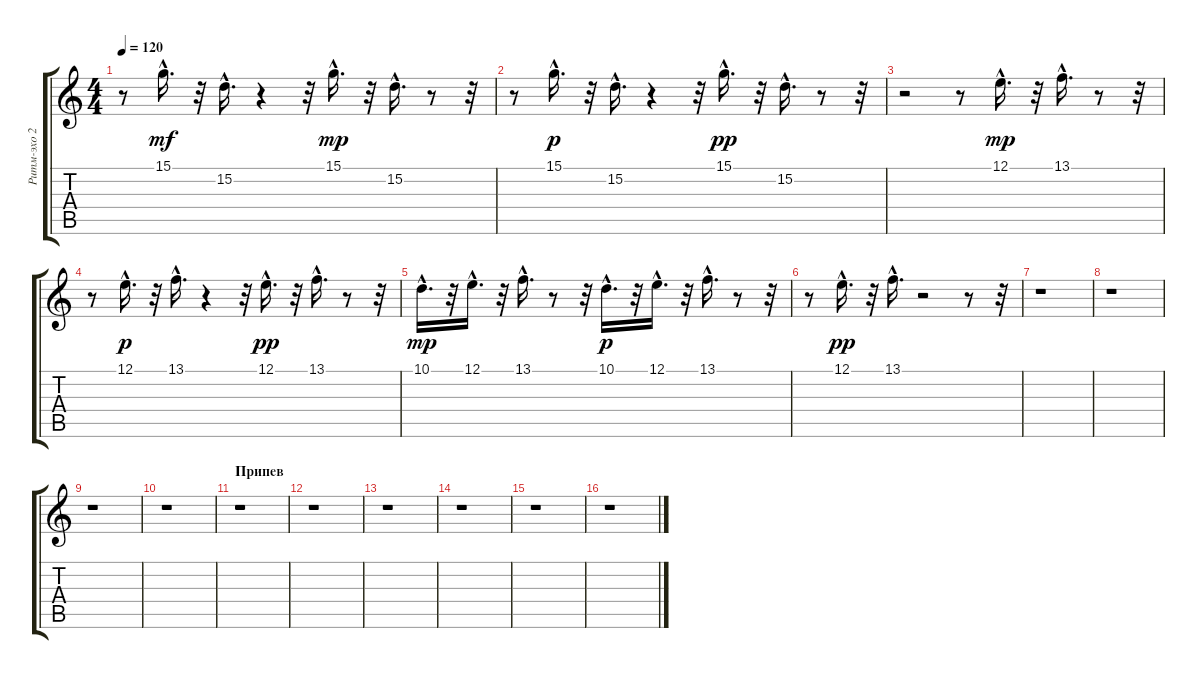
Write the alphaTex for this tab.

\track ("Ритм-эхо 2" "Ритм-эхо 2") {instrument brightacousticpiano}
\staff {score tabs}
\tuning (E4 B3 G3 D3 A2 E2) {hide}
\ts (4 4)
\tempo 120
\clef g2
\ks c
r.8{dy pp} 15.1{hac}.16{d dy mf} r.32 15.2{hac}.16{d} r.4 r.32 15.1{hac}.16{d dy mp} r.32 15.2{hac}.16{d} r.8 r.32 |
r.8 15.1{hac}.16{d dy p} r.32 15.2{hac}.16{d} r.4 r.32 15.1{hac}.16{d dy pp} r.32 15.2{hac}.16{d} r.8 r.32 |
r.2 r.8 12.1{hac}.16{d dy mp} r.32 13.1{hac}.16{d} r.8 r.32 |
r.8 12.1{hac}.16{d dy p} r.32 13.1{hac}.16{d} r.4 r.32 12.1{hac}.16{d dy pp} r.32 13.1{hac}.16{d} r.8 r.32 |
10.1{hac}.16{d dy mp} r.32 12.1{hac}.16{d} r.32 13.1{hac}.16{d} r.8 r.32 10.1{hac}.16{d dy p} r.32 12.1{hac}.16{d} r.32 13.1{hac}.16{d} r.8 r.32 |
r.8 12.1{hac}.16{d dy pp} r.32 13.1{hac}.16{d} r.2 r.8 r.32 |
r.1 |
r.1 |
r.1 |
r.1 |
\section ("" "Припев")
r.1 |
r.1 |
r.1 |
r.1 |
r.1 |
r.1
